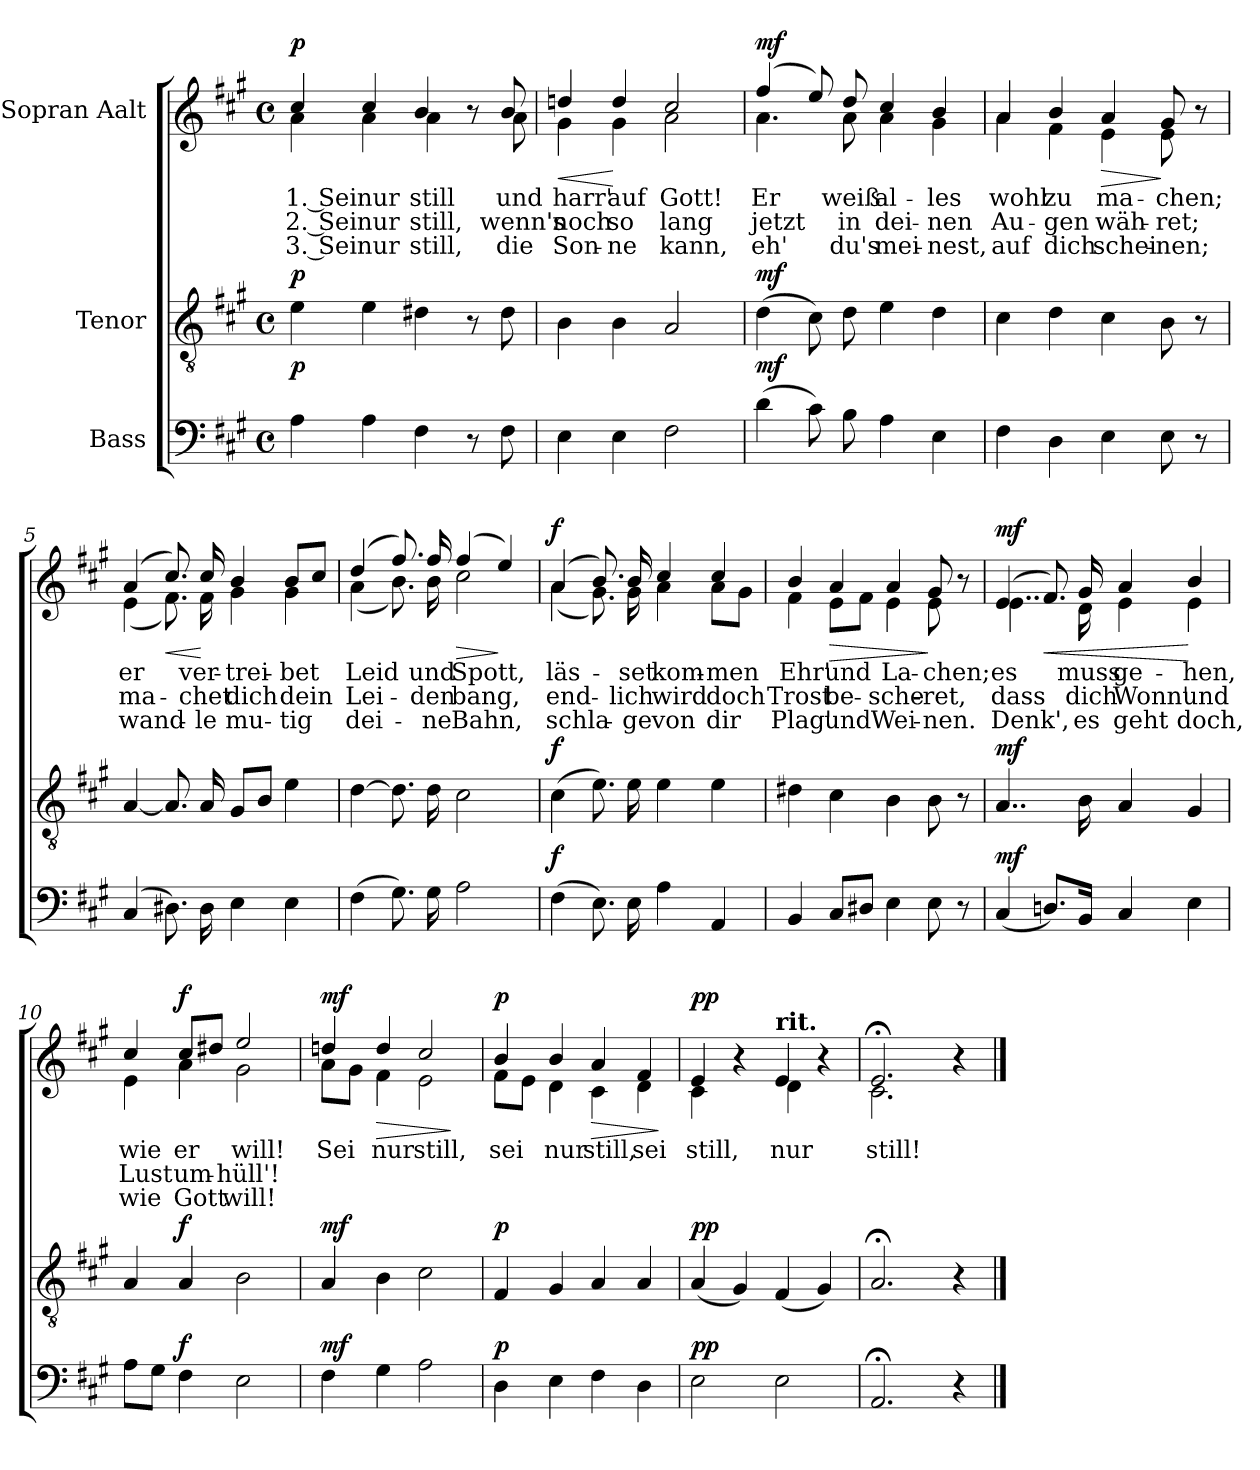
**kern	**dynam	**kern	**dynam	**kern	**text	**text	**text	**dynam
*part3	*part3	*part2	*part2	*part1	*part1	*part1	*part1	*part1
*staff3	*staff3	*staff2	*staff2	*staff1	*staff1	*staff1	*staff1	*staff1
*I"Bass	*	*I"Tenor	*	*I"Sopran Aalt	*	*	*	*
*clefF4	*	*clefGv2	*	*clefG2	*	*	*	*
*k[f#c#g#]	*	*k[f#c#g#]	*	*k[f#c#g#]	*	*	*	*
*M4/4	*	*M4/4	*	*M4/4	*	*	*	*
*met(c)	*	*met(c)	*	*met(c)	*	*	*	*
=1	=1	=1	=1	=1	=1	=1	=1	=1
!	!	!	!	!LO:TX:a:B:t=Ruhig	!	!	!	!
!	!LO:DY:a	!	!LO:DY:a	!	!LO:LY:b	!LO:LY:b	!LO:LY:b	!LO:DY:a
*	*	*	*	*^	*	*	*	*
4A\	p	4e\	p	4cc#/	4a\	1. Sei	2. Sei	3. Sei	p
!	!	!	!	!	!	!LO:LY:b	!LO:LY:b	!LO:LY:b	!
4A\	.	4e\	.	4cc#/	4a\	nur	nur	nur	.
!	!	!	!	!	!	!LO:LY:b	!LO:LY:b	!LO:LY:b	!
4F#\	.	4d#X\	.	4b/	4a\	still	still,	still,	.
8r	.	8r	.	8r	8ryy	.	.	.	.
!	!	!	!	!	!	!LO:LY:b	!LO:LY:b	!LO:LY:b	!
8F#\	.	8d#\	.	8b/	8a\	und	wenn's	die	.
=2	=2	=2	=2	=2	=2	=2	=2	=2	=2
!	!	!	!	!	!	!LO:LY:b	!LO:LY:b	!LO:LY:b	!LO:HP:b
4E\	.	4B\	.	4ddn/	4g#\	harr'	noch	Son-	<
!	!	!	!	!	!	!LO:LY:b	!LO:LY:b	!LO:LY:b	!
4E\	.	4B\	.	4dd/	4g#\	auf	so	-ne	[
!	!	!	!	!	!	!LO:LY:b	!LO:LY:b	!LO:LY:b	!
2F#\	.	2A/	.	2cc#/	2a\	Gott!	lang	kann,	.
=3	=3	=3	=3	=3	=3	=3	=3	=3	=3
!	!LO:DY:a	!	!LO:DY:a	!	!	!LO:LY:b	!LO:LY:b	!LO:LY:b	!LO:DY:a
(4d\	mf	(4d\	mf	(4ff#/	4.a\	Er	jetzt	eh'	mf
8c#\)	.	8c#\)	.	8ee/)	.	.	.	.	.
!	!	!	!	!	!	!LO:LY:b	!LO:LY:b	!LO:LY:b	!
8B\	.	8d\	.	8dd/	8a\	weiß	in	du's	.
!	!	!	!	!	!	!LO:LY:b	!LO:LY:b	!LO:LY:b	!
4A\	.	4e\	.	4cc#/	4a\	al-	dei-	mei-	.
!	!	!	!	!	!	!LO:LY:b	!LO:LY:b	!LO:LY:b	!
4E\	.	4d\	.	4b/	4g#\	-les	-nen	-nest,	.
=4	=4	=4	=4	=4	=4	=4	=4	=4	=4
!	!	!	!	!	!	!LO:LY:b	!LO:LY:b	!LO:LY:b	!
4F#\	.	4c#\	.	4a/	4a\	wohl	Au-	auf	.
!	!	!	!	!	!	!LO:LY:b	!LO:LY:b	!LO:LY:b	!
4D\	.	4d\	.	4b/	4f#\	zu	-gen	dich	.
!	!	!	!	!	!	!LO:LY:b	!LO:LY:b	!LO:LY:b	!LO:HP:b
4E\	.	4c#\	.	4a/	4e\	ma-	wäh-	schei-	>
!	!	!	!	!	!	!LO:LY:b	!LO:LY:b	!LO:LY:b	!
8E\	.	8B\	.	8g#/	8e\	-chen;	-ret;	-nen;	]
8r	.	8r	.	8r	8ryy	.	.	.	.
!!LO:LB:g=z	!!
=5	=5	=5	=5	=5	=5	=5	=5	=5	=5
!	!	!	!	!	!	!LO:LY:b	!LO:LY:b	!LO:LY:b	!
(4C#/	.	[4A/	.	(4a/	(4e\	er	ma-	wand-	.
!	!	!	!	!	!	!	!	!	!LO:HP:b
8.D#X\)	.	8.A/]	.	8.cc#/)	8.f#\)	.	.	.	<
!	!	!	!	!	!	!LO:LY:b	!LO:LY:b	!LO:LY:b	!
16D#\	.	16A/	.	16cc#/	16f#\	ver-	-chet	-le	[
!	!	!	!	!	!	!LO:LY:b	!LO:LY:b	!LO:LY:b	!
4E\	.	8G#/L	.	4b/	4g#\	-trei-	dich	mu-	.
.	.	8B/J	.	.	.	.	.	.	.
!	!	!	!	!	!	!LO:LY:b	!LO:LY:b	!LO:LY:b	!
4E\	.	4e\	.	8b/L	4g#\	-bet	dein	-tig	.
.	.	.	.	8cc#/J	.	.	.	.	.
=6	=6	=6	=6	=6	=6	=6	=6	=6	=6
!	!	!	!	!	!	!LO:LY:b	!LO:LY:b	!LO:LY:b	!
(4F#\	.	[4d\	.	(4dd/	(4a\	Leid	Lei-	dei-	.
8.G#\)	.	8.d\]	.	8.ff#/)	8.b\)	.	.	.	.
!	!	!	!	!	!	!LO:LY:b	!LO:LY:b	!LO:LY:b	!
16G#\	.	16d\	.	16ff#/	16b\	und	-den	-ne	.
!	!	!	!	!	!	!LO:LY:b	!LO:LY:b	!LO:LY:b	!LO:HP:b
2A\	.	2c#\	.	(4ff#/	2cc#\	Spott,	bang,	Bahn,	>
.	.	.	.	4ee/)	.	.	.	.	]
=7	=7	=7	=7	=7	=7	=7	=7	=7	=7
!	!LO:DY:a	!	!LO:DY:a	!	!	!LO:LY:b	!LO:LY:b	!LO:LY:b	!LO:DY:a
(4F#\	f	(4c#\	f	(4a/	(4a\	läs-	end-	schla-	f
8.E\)	.	8.e\)	.	8.b/)	8.g#\)	.	.	.	.
!	!	!	!	!	!	!LO:LY:b	!LO:LY:b	!LO:LY:b	!
16E\	.	16e\	.	16b/	16g#\	-set	-lich	-ge	.
!	!	!	!	!	!	!LO:LY:b	!LO:LY:b	!LO:LY:b	!
4A\	.	4e\	.	4cc#/	4a\	kom-	wird	von	.
!	!	!	!	!	!	!LO:LY:b	!LO:LY:b	!LO:LY:b	!
4AA/	.	4e\	.	4cc#/	8a\L	-men	doch	dir	.
.	.	.	.	.	8g#\J	.	.	.	.
=8	=8	=8	=8	=8	=8	=8	=8	=8	=8
!	!	!	!	!	!	!LO:LY:b	!LO:LY:b	!LO:LY:b	!
4BB/	.	4d#X\	.	4b/	4f#\	Ehr'	Trost	Plag'	.
!	!	!	!	!	!	!LO:LY:b	!LO:LY:b	!LO:LY:b	!LO:HP:b
8C#/L	.	4c#\	.	4a/	8e\L	und	be-	und	>
8D#X/J	.	.	.	.	8f#\J	.	.	.	.
!	!	!	!	!	!	!LO:LY:b	!LO:LY:b	!LO:LY:b	!
4E\	.	4B\	.	4a/	4e\	La-	-sche-	Wei-	.
!	!	!	!	!	!	!LO:LY:b	!LO:LY:b	!LO:LY:b	!
8E\	.	8B\	.	8g#/	8e\	-chen;	-ret,	-nen.	]
8r	.	8r	.	8r	8ryy	.	.	.	.
!!LO:LB:g=z	!!
=9	=9	=9	=9	=9	=9	=9	=9	=9	=9
!	!LO:DY:a	!	!LO:DY:a	!	!	!LO:LY:b	!LO:LY:b	!LO:LY:b	!LO:DY:a
(4C#/	mf	4..A/	mf	(4e/	4..e\	es	dass	Denk',	mf
!	!	!	!	!	!	!	!	!	!LO:HP:b
8.Dn/L)	.	.	.	8.f#/)	.	.	.	.	<
!	!	!	!	!	!	!LO:LY:b	!LO:LY:b	!LO:LY:b	!
16BB/Jk	.	16B\	.	16g#/	16d\	muss	dich	es	.
!	!	!	!	!	!	!LO:LY:b	!LO:LY:b	!LO:LY:b	!
4C#/	.	4A/	.	4a/	4e\	ge-	Wonn'	geht	.
!	!	!	!	!	!	!LO:LY:b	!LO:LY:b	!LO:LY:b	!
4E\	.	4G#/	.	4b/	4e\	-hen,	und	doch,	[
=10	=10	=10	=10	=10	=10	=10	=10	=10	=10
!	!	!	!	!	!	!LO:LY:b	!LO:LY:b	!LO:LY:b	!
8A\L	.	4A/	.	4cc#/	4e\	wie	Lust	wie	.
8G#\J	.	.	.	.	.	.	.	.	.
!	!LO:DY:a	!	!LO:DY:a	!	!	!LO:LY:b	!LO:LY:b	!LO:LY:b	!LO:DY:a
4F#\	f	4A/	f	8cc#/L	4a\	er	um-	Gott	f
.	.	.	.	8dd#X/J	.	.	.	.	.
!	!	!	!	!	!	!LO:LY:b	!LO:LY:b	!LO:LY:b	!
2E\	.	2B\	.	2ee/	2g#\	will!	-hüll'!	will!	.
=11	=11	=11	=11	=11	=11	=11	=11	=11	=11
!	!LO:DY:a	!	!LO:DY:a	!	!	!LO:LY:b	!	!	!LO:DY:a
4F#\	mf	4A/	mf	4ddn/	8a\L	Sei	.	.	mf
.	.	.	.	.	8g#\J	.	.	.	.
!	!	!	!	!	!	!LO:LY:b	!	!	!LO:HP:b
4G#\	.	4B\	.	4dd/	4f#\	nur	.	.	>
!	!	!	!	!	!	!LO:LY:b	!	!	!
2A\	.	2c#\	.	2cc#/	2e\	still,	.	.	.
*	*	*	*	*v	*v	*	*	*	*
.	.	.	.	.	.	.	.	]
=12	=12	=12	=12	=12	=12	=12	=12	=12
!	!LO:DY:a	!	!LO:DY:a	!	!LO:LY:b	!	!	!LO:DY:a
*	*	*	*	*^	*	*	*	*
4D\	p	4F#/	p	4b/	8f#\L	sei	.	.	p
.	.	.	.	.	8e\J	.	.	.	.
!	!	!	!	!	!	!LO:LY:b	!	!	!
4E\	.	4G#/	.	4b/	4d\	nur	.	.	.
!	!	!	!	!	!	!LO:LY:b	!	!	!LO:HP:b
4F#\	.	4A/	.	4a/	4c#\	still,	.	.	>
!	!	!	!	!	!	!LO:LY:b	!	!	!
4D\	.	4A/	.	4f#/	4d\	sei	.	.	.
*	*	*	*	*v	*v	*	*	*	*
.	.	.	.	.	.	.	.	]
=13	=13	=13	=13	=13	=13	=13	=13	=13
!	!LO:DY:a	!	!LO:DY:a	!	!LO:LY:b	!	!	!LO:DY:a
*	*	*	*	*^	*	*	*	*
2E\	pp	(4A/	pp	4e/	4c#\	still,	.	.	pp
.	.	4G#/)	.	4r	4ryy	.	.	.	.
!	!	!	!	!LO:TX:a:B:t=rit.	!	!	!	!	!
!	!	!	!	!	!	!LO:LY:b	!	!	!
2E\	.	(4F#/	.	4e/	4d\	nur	.	.	.
.	.	4G#/)	.	4r	4ryy	.	.	.	.
=14	=14	=14	=14	=14	=14	=14	=14	=14	=14
!	!	!	!	!	!	!LO:LY:b	!	!	!
2.AA;</	.	2.A;</	.	2.e;</	2.c#\	still!	.	.	.
4r	.	4r	.	4r	4ryy	.	.	.	.
*	*	*	*	*v	*v	*	*	*	*
==	==	==	==	==	==	==	==	==
*-	*-	*-	*-	*-	*-	*-	*-	*-
